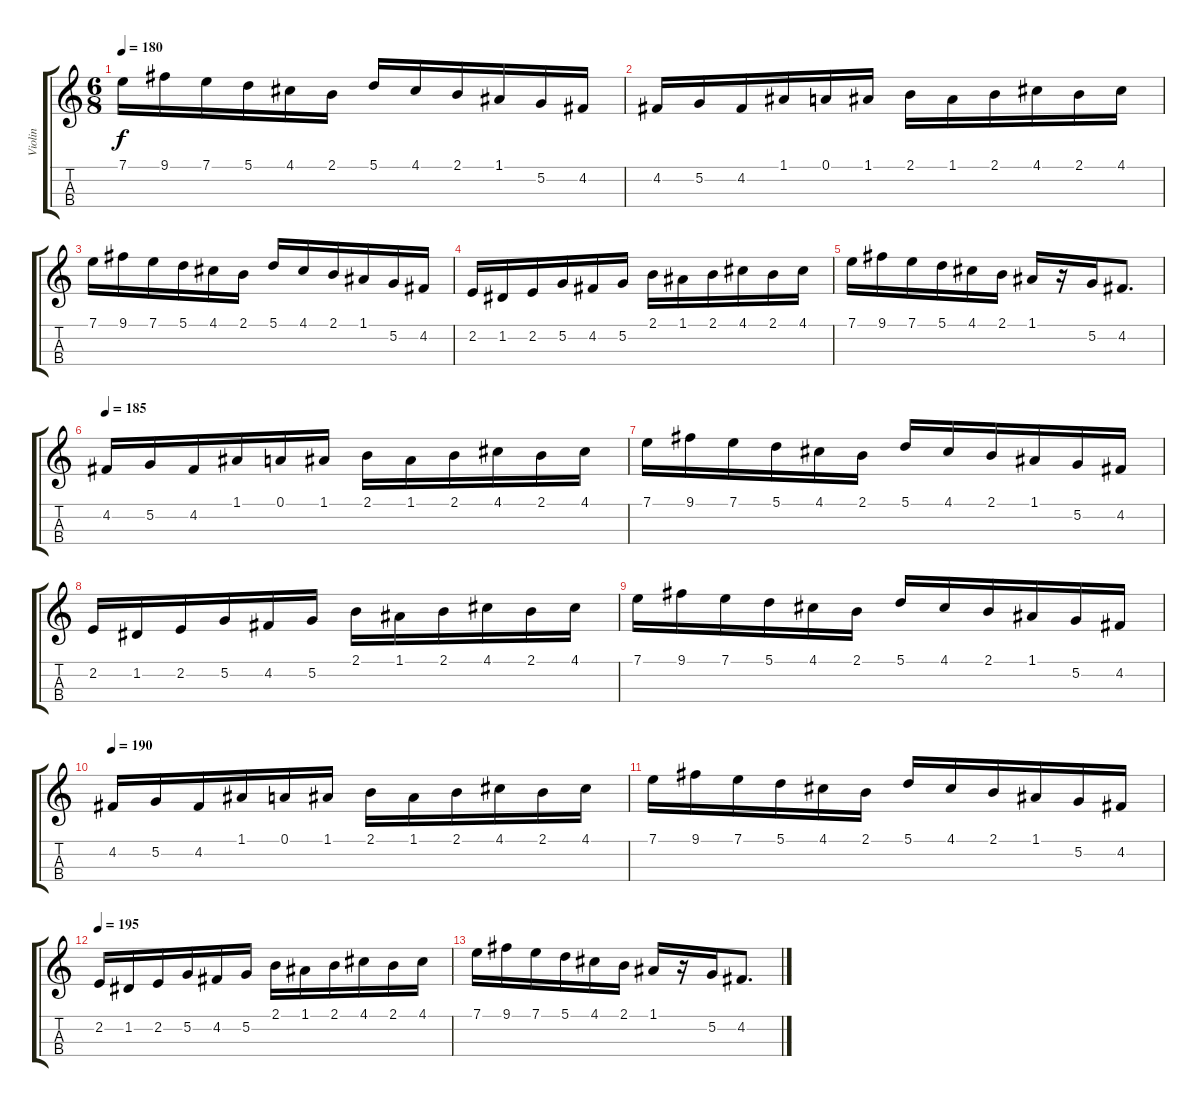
\track ("Violin" "Violin") {instrument violin}
\staff {score tabs}
\tuning (A4 D4 G3 C3) {hide}
\ts (6 8)
\tempo 180
\clef g2
\ks c
7.1.16{dy f} 9.1.16 7.1.16 5.1.16 4.1.16 2.1.16 5.1.16 4.1.16 2.1.16 1.1.16 5.2.16 4.2.16 |
4.2.16 5.2.16 4.2.16 1.1.16 0.1.16 1.1.16 2.1.16 1.1.16 2.1.16 4.1.16 2.1.16 4.1.16 |
7.1.16 9.1.16 7.1.16 5.1.16 4.1.16 2.1.16 5.1.16 4.1.16 2.1.16 1.1.16 5.2.16 4.2.16 |
2.2.16 1.2.16 2.2.16 5.2.16 4.2.16 5.2.16 2.1.16 1.1.16 2.1.16 4.1.16 2.1.16 4.1.16 |
7.1.16 9.1.16 7.1.16 5.1.16 4.1.16 2.1.16 1.1.16 r.16 5.2.16 4.2.8{d} |
\tempo 185
4.2.16 5.2.16 4.2.16 1.1.16 0.1.16 1.1.16 2.1.16 1.1.16 2.1.16 4.1.16 2.1.16 4.1.16 |
7.1.16 9.1.16 7.1.16 5.1.16 4.1.16 2.1.16 5.1.16 4.1.16 2.1.16 1.1.16 5.2.16 4.2.16 |
2.2.16 1.2.16 2.2.16 5.2.16 4.2.16 5.2.16 2.1.16 1.1.16 2.1.16 4.1.16 2.1.16 4.1.16 |
7.1.16 9.1.16 7.1.16 5.1.16 4.1.16 2.1.16 5.1.16 4.1.16 2.1.16 1.1.16 5.2.16 4.2.16 |
\tempo 190
4.2.16 5.2.16 4.2.16 1.1.16 0.1.16 1.1.16 2.1.16 1.1.16 2.1.16 4.1.16 2.1.16 4.1.16 |
7.1.16 9.1.16 7.1.16 5.1.16 4.1.16 2.1.16 5.1.16 4.1.16 2.1.16 1.1.16 5.2.16 4.2.16 |
\tempo 195
2.2.16 1.2.16 2.2.16 5.2.16 4.2.16 5.2.16 2.1.16 1.1.16 2.1.16 4.1.16 2.1.16 4.1.16 |
7.1.16 9.1.16 7.1.16 5.1.16 4.1.16 2.1.16 1.1.16 r.16 5.2.16 4.2.8{d}
